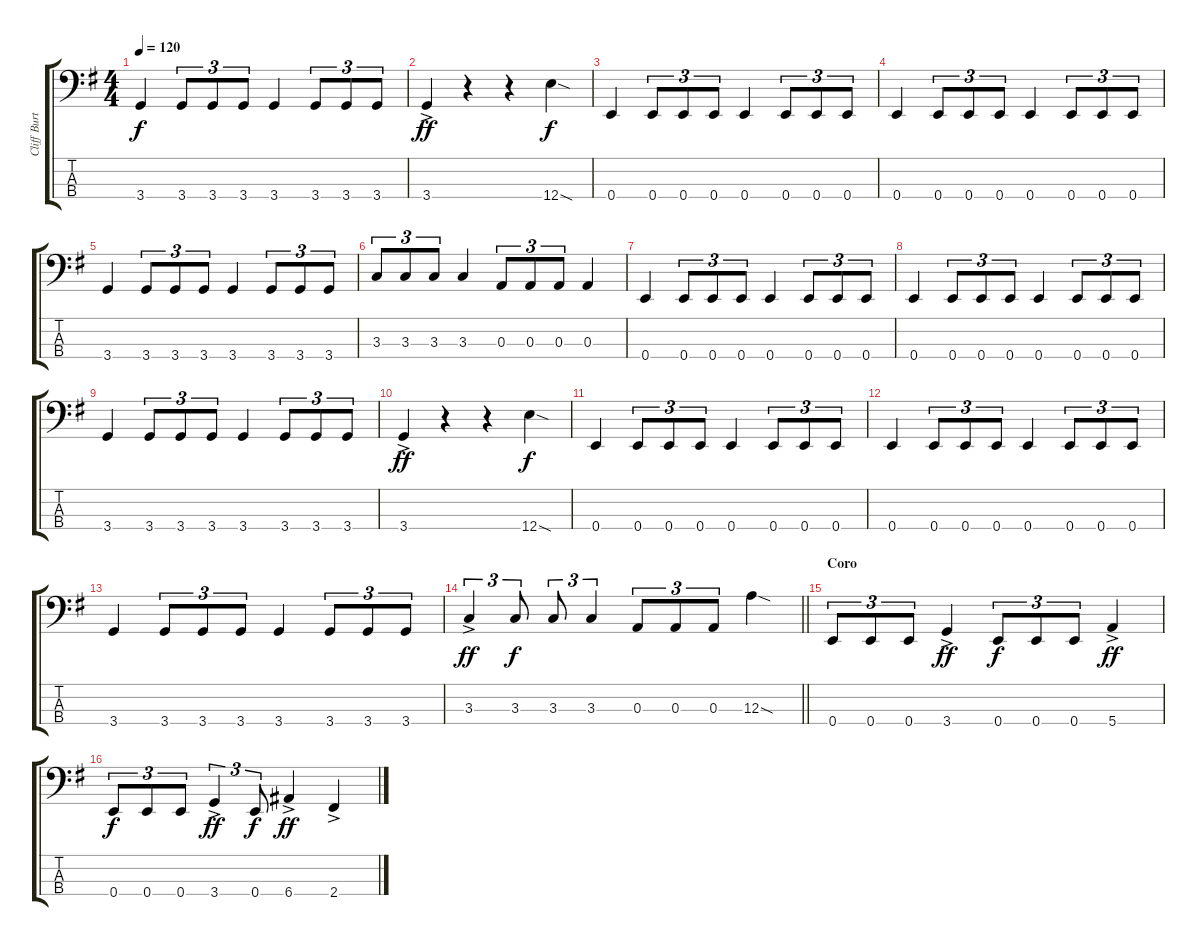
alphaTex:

\track ("Cliff Burton" "Cliff Burt") {instrument electricbassfinger}
\staff {score tabs}
\tuning (G2 D2 A1 E1) {hide}
\ts (4 4)
\tempo 120
\clef f4
\ks g
3.4.4{dy f} 3.4.8{tu (3 2)} 3.4.8{tu (3 2)} 3.4.8{tu (3 2)} 3.4.4 3.4.8{tu (3 2)} 3.4.8{tu (3 2)} 3.4.8{tu (3 2)} |
3.4{ac}.4{dy ff} r.4 r.4 12.4{sod}.4{dy f} |
0.4.4 0.4.8{tu (3 2)} 0.4.8{tu (3 2)} 0.4.8{tu (3 2)} 0.4.4 0.4.8{tu (3 2)} 0.4.8{tu (3 2)} 0.4.8{tu (3 2)} |
0.4.4 0.4.8{tu (3 2)} 0.4.8{tu (3 2)} 0.4.8{tu (3 2)} 0.4.4 0.4.8{tu (3 2)} 0.4.8{tu (3 2)} 0.4.8{tu (3 2)} |
3.4.4 3.4.8{tu (3 2)} 3.4.8{tu (3 2)} 3.4.8{tu (3 2)} 3.4.4 3.4.8{tu (3 2)} 3.4.8{tu (3 2)} 3.4.8{tu (3 2)} |
3.3.8{tu (3 2)} 3.3.8{tu (3 2)} 3.3.8{tu (3 2)} 3.3.4 0.3.8{tu (3 2)} 0.3.8{tu (3 2)} 0.3.8{tu (3 2)} 0.3.4 |
0.4.4 0.4.8{tu (3 2)} 0.4.8{tu (3 2)} 0.4.8{tu (3 2)} 0.4.4 0.4.8{tu (3 2)} 0.4.8{tu (3 2)} 0.4.8{tu (3 2)} |
0.4.4 0.4.8{tu (3 2)} 0.4.8{tu (3 2)} 0.4.8{tu (3 2)} 0.4.4 0.4.8{tu (3 2)} 0.4.8{tu (3 2)} 0.4.8{tu (3 2)} |
3.4.4 3.4.8{tu (3 2)} 3.4.8{tu (3 2)} 3.4.8{tu (3 2)} 3.4.4 3.4.8{tu (3 2)} 3.4.8{tu (3 2)} 3.4.8{tu (3 2)} |
3.4{ac}.4{dy ff} r.4 r.4 12.4{sod}.4{dy f} |
0.4.4 0.4.8{tu (3 2)} 0.4.8{tu (3 2)} 0.4.8{tu (3 2)} 0.4.4 0.4.8{tu (3 2)} 0.4.8{tu (3 2)} 0.4.8{tu (3 2)} |
0.4.4 0.4.8{tu (3 2)} 0.4.8{tu (3 2)} 0.4.8{tu (3 2)} 0.4.4 0.4.8{tu (3 2)} 0.4.8{tu (3 2)} 0.4.8{tu (3 2)} |
3.4.4 3.4.8{tu (3 2)} 3.4.8{tu (3 2)} 3.4.8{tu (3 2)} 3.4.4 3.4.8{tu (3 2)} 3.4.8{tu (3 2)} 3.4.8{tu (3 2)} |
\barLineRight lightlight
3.3{ac}.4{tu (3 2) dy ff} 3.3.8{tu (3 2) dy f} 3.3.8{tu (3 2)} 3.3.4{tu (3 2)} 0.3.8{tu (3 2)} 0.3.8{tu (3 2)} 0.3.8{tu (3 2)} 12.3{sod}.4 |
\section ("" "Coro")
0.4.8{tu (3 2)} 0.4.8{tu (3 2)} 0.4.8{tu (3 2)} 3.4{ac}.4{dy ff} 0.4.8{tu (3 2) dy f} 0.4.8{tu (3 2)} 0.4.8{tu (3 2)} 5.4{ac}.4{dy ff} |
0.4.8{tu (3 2) dy f} 0.4.8{tu (3 2)} 0.4.8{tu (3 2)} 3.4{ac}.4{tu (3 2) dy ff} 0.4.8{tu (3 2) dy f} 6.4{ac}.4{dy ff} 2.4{ac}.4
